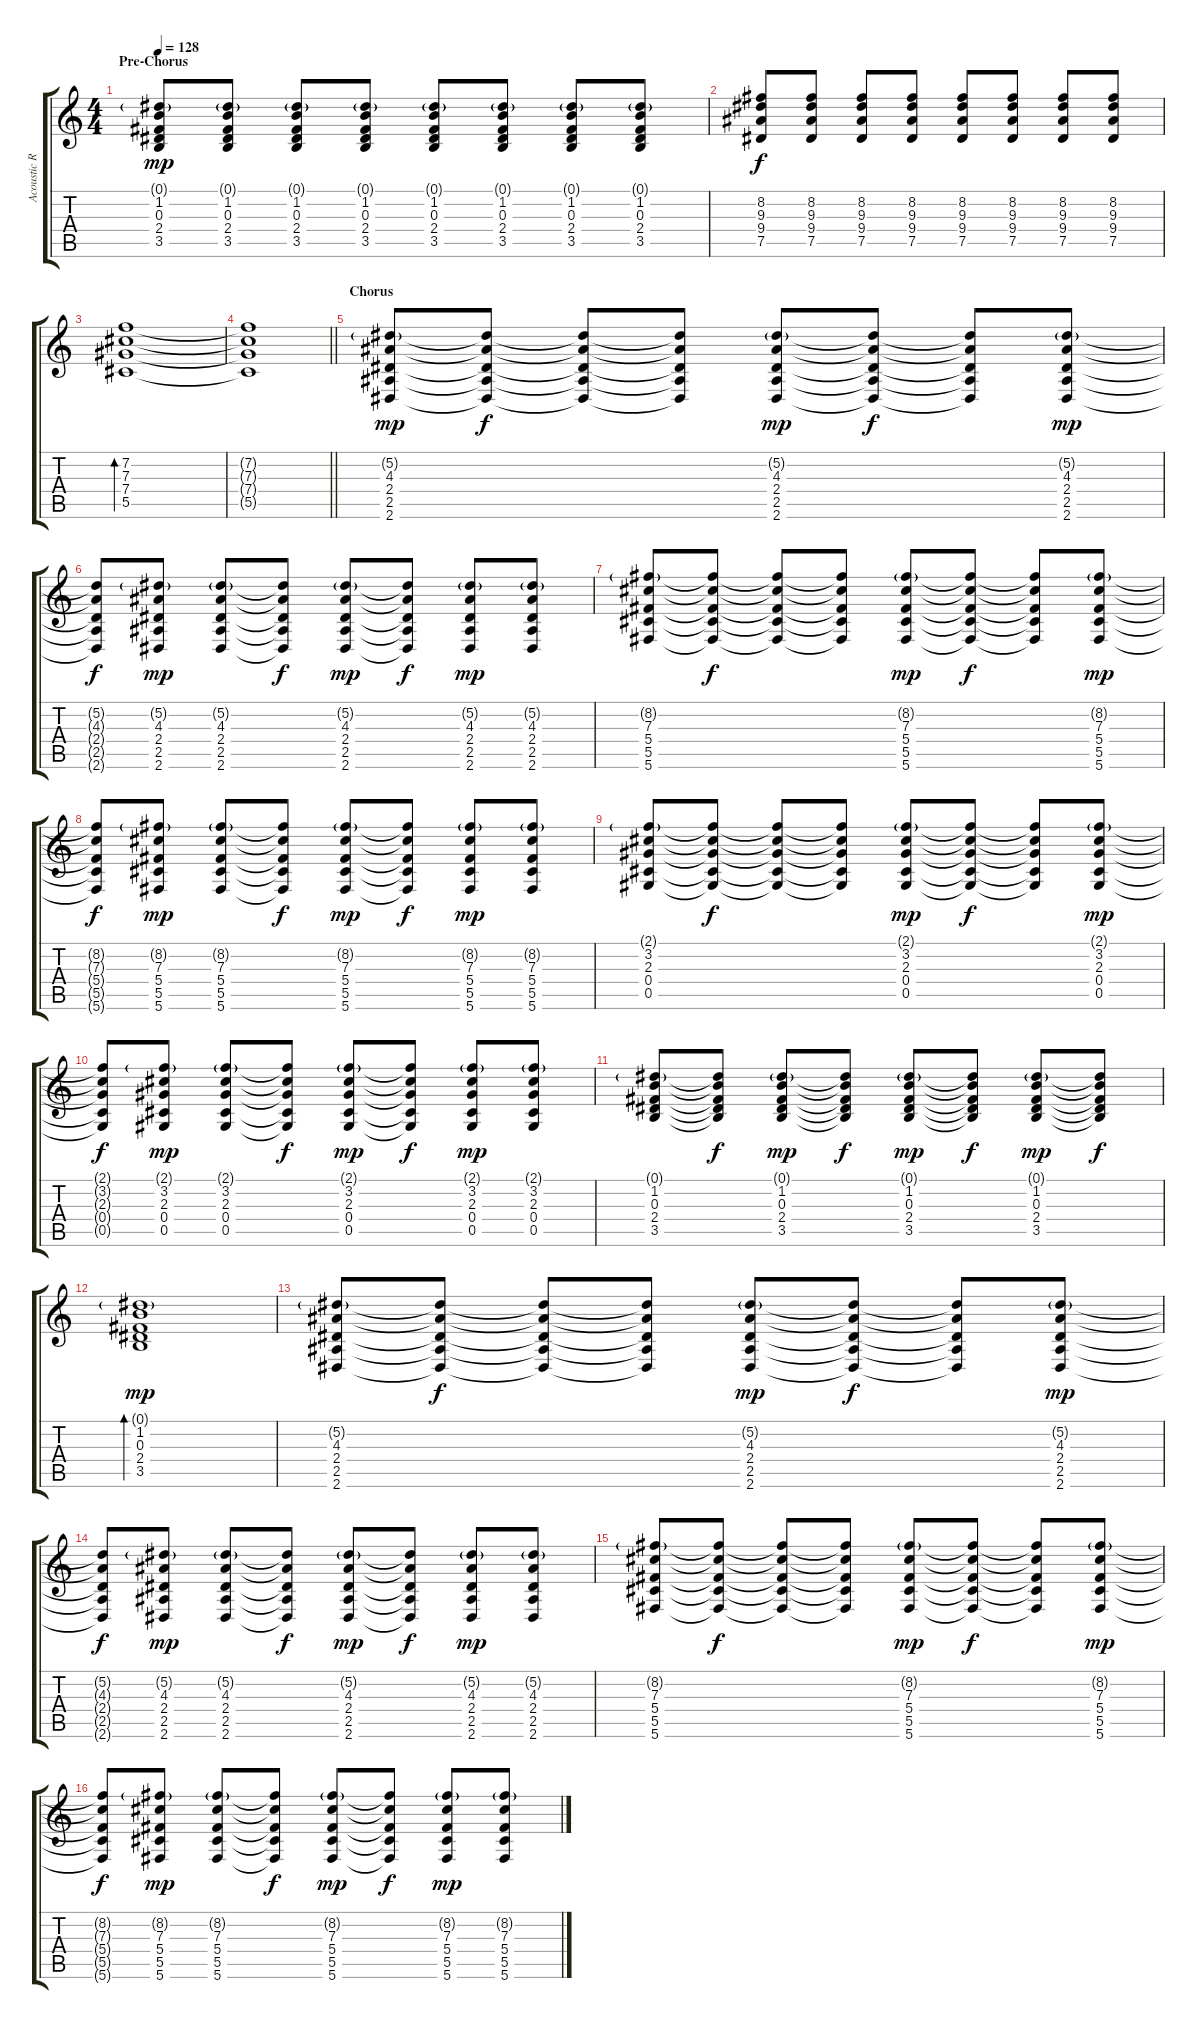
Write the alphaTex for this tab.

\track ("Acoustic Rhytm Guitar [R]" "Acoustic R") {instrument acousticguitarsteel}
\staff {score tabs}
\tuning (Eb4 Bb3 Gb3 Db3 Ab2 Db2) {hide}
\ts (4 4)
\section ("" "Pre-Chorus")
\tempo 128
\clef g2
\ks c
(0.1{g} 1.2 0.3 2.4 3.5).8{dy mp} (0.1{g} 1.2 0.3 2.4 3.5).8 (0.1{g} 1.2 0.3 2.4 3.5).8 (0.1{g} 1.2 0.3 2.4 3.5).8 (0.1{g} 1.2 0.3 2.4 3.5).8 (0.1{g} 1.2 0.3 2.4 3.5).8 (0.1{g} 1.2 0.3 2.4 3.5).8 (0.1{g} 1.2 0.3 2.4 3.5).8 |
(8.2 9.3 9.4 7.5).8{dy f} (8.2 9.3 9.4 7.5).8 (8.2 9.3 9.4 7.5).8 (8.2 9.3 9.4 7.5).8 (8.2 9.3 9.4 7.5).8 (8.2 9.3 9.4 7.5).8 (8.2 9.3 9.4 7.5).8 (8.2 9.3 9.4 7.5).8 |
(7.2 7.3 7.4 5.5).1{bd 240} |
\barLineRight lightlight
(7.2{t} 7.3{t} 7.4{t} 5.5{t}).1 |
\section ("" "Chorus")
(5.2{g} 4.3 2.4 2.5 2.6).8{dy mp} (5.2{t} 4.3{t} 2.4{t} 2.5{t} 2.6{t}).8{dy f} (5.2{t} 4.3{t} 2.4{t} 2.5{t} 2.6{t}).8 (5.2{t} 4.3{t} 2.4{t} 2.5{t} 2.6{t}).8 (5.2{g} 4.3 2.4 2.5 2.6).8{dy mp} (5.2{t} 4.3{t} 2.4{t} 2.5{t} 2.6{t}).8{dy f} (5.2{t} 4.3{t} 2.4{t} 2.5{t} 2.6{t}).8 (5.2{g} 4.3 2.4 2.5 2.6).8{dy mp} |
(5.2{t} 4.3{t} 2.4{t} 2.5{t} 2.6{t}).8{dy f} (5.2{g} 4.3 2.4 2.5 2.6).8{dy mp} (5.2{g} 4.3 2.4 2.5 2.6).8 (5.2{t} 4.3{t} 2.4{t} 2.5{t} 2.6{t}).8{dy f} (5.2{g} 4.3 2.4 2.5 2.6).8{dy mp} (5.2{t} 4.3{t} 2.4{t} 2.5{t} 2.6{t}).8{dy f} (5.2{g} 4.3 2.4 2.5 2.6).8{dy mp} (5.2{g} 4.3 2.4 2.5 2.6).8 |
(8.2{g} 7.3 5.4 5.5 5.6).8 (8.2{t} 7.3{t} 5.4{t} 5.5{t} 5.6{t}).8{dy f} (8.2{t} 7.3{t} 5.4{t} 5.5{t} 5.6{t}).8 (8.2{t} 7.3{t} 5.4{t} 5.5{t} 5.6{t}).8 (8.2{g} 7.3 5.4 5.5 5.6).8{dy mp} (8.2{t} 7.3{t} 5.4{t} 5.5{t} 5.6{t}).8{dy f} (8.2{t} 7.3{t} 5.4{t} 5.5{t} 5.6{t}).8 (8.2{g} 7.3 5.4 5.5 5.6).8{dy mp} |
(8.2{t} 7.3{t} 5.4{t} 5.5{t} 5.6{t}).8{dy f} (8.2{g} 7.3 5.4 5.5 5.6).8{dy mp} (8.2{g} 7.3 5.4 5.5 5.6).8 (8.2{t} 7.3{t} 5.4{t} 5.5{t} 5.6{t}).8{dy f} (8.2{g} 7.3 5.4 5.5 5.6).8{dy mp} (8.2{t} 7.3{t} 5.4{t} 5.5{t} 5.6{t}).8{dy f} (8.2{g} 7.3 5.4 5.5 5.6).8{dy mp} (8.2{g} 7.3 5.4 5.5 5.6).8 |
(2.1{g} 3.2 2.3 0.4 0.5).8 (2.1{t} 3.2{t} 2.3{t} 0.4{t} 0.5{t}).8{dy f} (2.1{t} 3.2{t} 2.3{t} 0.4{t} 0.5{t}).8 (2.1{t} 3.2{t} 2.3{t} 0.4{t} 0.5{t}).8 (2.1{g} 3.2 2.3 0.4 0.5).8{dy mp} (2.1{t} 3.2{t} 2.3{t} 0.4{t} 0.5{t}).8{dy f} (2.1{t} 3.2{t} 2.3{t} 0.4{t} 0.5{t}).8 (2.1{g} 3.2 2.3 0.4 0.5).8{dy mp} |
(2.1{t} 3.2{t} 2.3{t} 0.4{t} 0.5{t}).8{dy f} (2.1{g} 3.2 2.3 0.4 0.5).8{dy mp} (2.1{g} 3.2 2.3 0.4 0.5).8 (2.1{t} 3.2{t} 2.3{t} 0.4{t} 0.5{t}).8{dy f} (2.1{g} 3.2 2.3 0.4 0.5).8{dy mp} (2.1{t} 3.2{t} 2.3{t} 0.4{t} 0.5{t}).8{dy f} (2.1{g} 3.2 2.3 0.4 0.5).8{dy mp} (2.1{g} 3.2 2.3 0.4 0.5).8 |
(0.1{g} 1.2 0.3 2.4 3.5).8 (0.1{t} 1.2{t} 0.3{t} 2.4{t} 3.5{t}).8{dy f} (0.1{g} 1.2 0.3 2.4 3.5).8{dy mp} (0.1{t} 1.2{t} 0.3{t} 2.4{t} 3.5{t}).8{dy f} (0.1{g} 1.2 0.3 2.4 3.5).8{dy mp} (0.1{t} 1.2{t} 0.3{t} 2.4{t} 3.5{t}).8{dy f} (0.1{g} 1.2 0.3 2.4 3.5).8{dy mp} (0.1{t} 1.2{t} 0.3{t} 2.4{t} 3.5{t}).8{dy f} |
(0.1{g} 1.2 0.3 2.4 3.5).1{bd 240 dy mp} |
(5.2{g} 4.3 2.4 2.5 2.6).8 (5.2{t} 4.3{t} 2.4{t} 2.5{t} 2.6{t}).8{dy f} (5.2{t} 4.3{t} 2.4{t} 2.5{t} 2.6{t}).8 (5.2{t} 4.3{t} 2.4{t} 2.5{t} 2.6{t}).8 (5.2{g} 4.3 2.4 2.5 2.6).8{dy mp} (5.2{t} 4.3{t} 2.4{t} 2.5{t} 2.6{t}).8{dy f} (5.2{t} 4.3{t} 2.4{t} 2.5{t} 2.6{t}).8 (5.2{g} 4.3 2.4 2.5 2.6).8{dy mp} |
(5.2{t} 4.3{t} 2.4{t} 2.5{t} 2.6{t}).8{dy f} (5.2{g} 4.3 2.4 2.5 2.6).8{dy mp} (5.2{g} 4.3 2.4 2.5 2.6).8 (5.2{t} 4.3{t} 2.4{t} 2.5{t} 2.6{t}).8{dy f} (5.2{g} 4.3 2.4 2.5 2.6).8{dy mp} (5.2{t} 4.3{t} 2.4{t} 2.5{t} 2.6{t}).8{dy f} (5.2{g} 4.3 2.4 2.5 2.6).8{dy mp} (5.2{g} 4.3 2.4 2.5 2.6).8 |
(8.2{g} 7.3 5.4 5.5 5.6).8 (8.2{t} 7.3{t} 5.4{t} 5.5{t} 5.6{t}).8{dy f} (8.2{t} 7.3{t} 5.4{t} 5.5{t} 5.6{t}).8 (8.2{t} 7.3{t} 5.4{t} 5.5{t} 5.6{t}).8 (8.2{g} 7.3 5.4 5.5 5.6).8{dy mp} (8.2{t} 7.3{t} 5.4{t} 5.5{t} 5.6{t}).8{dy f} (8.2{t} 7.3{t} 5.4{t} 5.5{t} 5.6{t}).8 (8.2{g} 7.3 5.4 5.5 5.6).8{dy mp} |
(8.2{t} 7.3{t} 5.4{t} 5.5{t} 5.6{t}).8{dy f} (8.2{g} 7.3 5.4 5.5 5.6).8{dy mp} (8.2{g} 7.3 5.4 5.5 5.6).8 (8.2{t} 7.3{t} 5.4{t} 5.5{t} 5.6{t}).8{dy f} (8.2{g} 7.3 5.4 5.5 5.6).8{dy mp} (8.2{t} 7.3{t} 5.4{t} 5.5{t} 5.6{t}).8{dy f} (8.2{g} 7.3 5.4 5.5 5.6).8{dy mp} (8.2{g} 7.3 5.4 5.5 5.6).8
